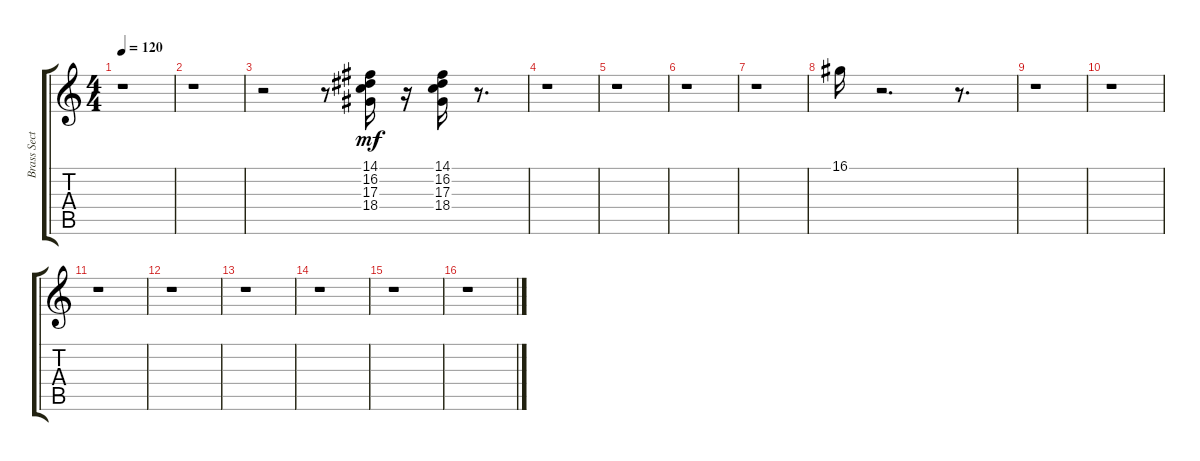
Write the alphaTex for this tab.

\track ("Brass Section" "Brass Sect") {instrument brasssection}
\staff {score tabs}
\tuning (E4 B3 G3 D3 A2 E2) {hide}
\ts (4 4)
\tempo 120
\clef g2
\ks c
r.1{dy mf} |
r.1 |
r.2 r.8 (14.1 16.2 17.3 18.4).16 r.16 (14.1 16.2 17.3 18.4).16 r.8{d} |
r.1 |
r.1 |
r.1 |
r.1 |
16.1.16 r.2{d} r.8{d} |
r.1 |
r.1 |
r.1 |
r.1 |
r.1 |
r.1 |
r.1 |
r.1
